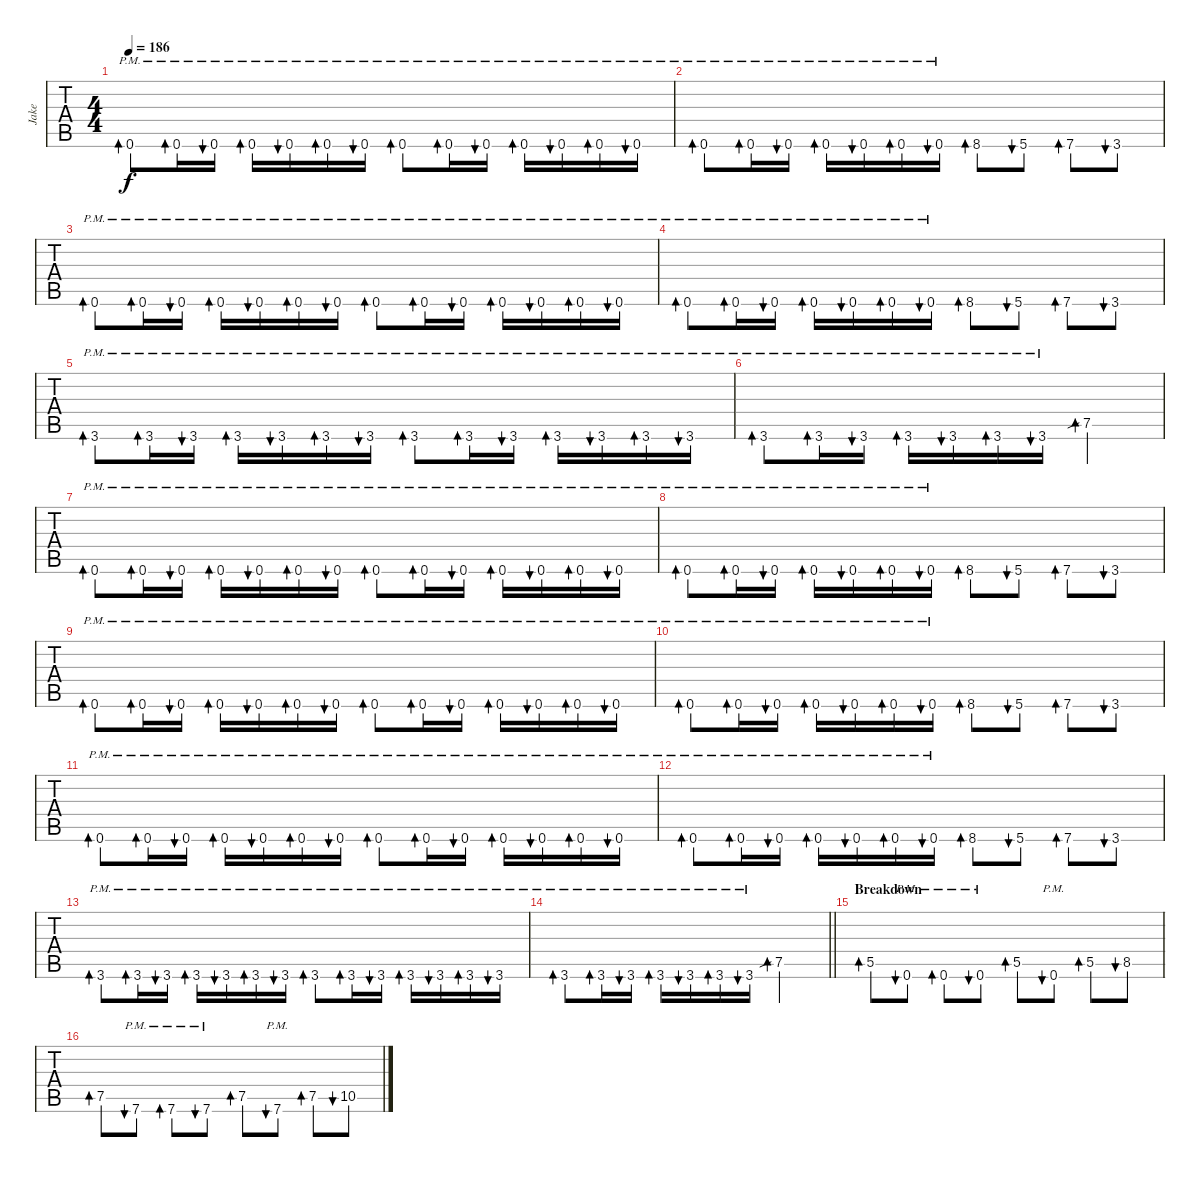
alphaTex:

\track ("Jake" "Jake") {instrument distortionguitar}
\staff {tabs}
\tuning (Eb4 Bb3 Gb3 Db3 Ab2 Db2) {hide}
\ts (4 4)
\tempo 186
\clef g2
\ks c
0.6{pm}.8{bd 60 dy f} 0.6{pm}.16{bd 60} 0.6{pm}.16{bu 60} 0.6{pm}.16{bd 60} 0.6{pm}.16{bu 60} 0.6{pm}.16{bd 60} 0.6{pm}.16{bu 60} 0.6{pm}.8{bd 60} 0.6{pm}.16{bd 60} 0.6{pm}.16{bu 60} 0.6{pm}.16{bd 60} 0.6{pm}.16{bu 60} 0.6{pm}.16{bd 60} 0.6{pm}.16{bu 60} |
0.6{pm}.8{bd 60} 0.6{pm}.16{bd 60} 0.6{pm}.16{bu 60} 0.6{pm}.16{bd 60} 0.6{pm}.16{bu 60} 0.6{pm}.16{bd 60} 0.6{pm}.16{bu 60} 8.6.8{bd 60} 5.6.8{bu 60} 7.6.8{bd 60} 3.6.8{bu 60} |
0.6{pm}.8{bd 60} 0.6{pm}.16{bd 60} 0.6{pm}.16{bu 60} 0.6{pm}.16{bd 60} 0.6{pm}.16{bu 60} 0.6{pm}.16{bd 60} 0.6{pm}.16{bu 60} 0.6{pm}.8{bd 60} 0.6{pm}.16{bd 60} 0.6{pm}.16{bu 60} 0.6{pm}.16{bd 60} 0.6{pm}.16{bu 60} 0.6{pm}.16{bd 60} 0.6{pm}.16{bu 60} |
0.6{pm}.8{bd 60} 0.6{pm}.16{bd 60} 0.6{pm}.16{bu 60} 0.6{pm}.16{bd 60} 0.6{pm}.16{bu 60} 0.6{pm}.16{bd 60} 0.6{pm}.16{bu 60} 8.6.8{bd 60} 5.6.8{bu 60} 7.6.8{bd 60} 3.6.8{bu 60} |
3.6{pm}.8{bd 60} 3.6{pm}.16{bd 60} 3.6{pm}.16{bu 60} 3.6{pm}.16{bd 60} 3.6{pm}.16{bu 60} 3.6{pm}.16{bd 60} 3.6{pm}.16{bu 60} 3.6{pm}.8{bd 60} 3.6{pm}.16{bd 60} 3.6{pm}.16{bu 60} 3.6{pm}.16{bd 60} 3.6{pm}.16{bu 60} 3.6{pm}.16{bd 60} 3.6{pm}.16{bu 60} |
3.6{pm}.8{bd 60} 3.6{pm}.16{bd 60} 3.6{pm}.16{bu 60} 3.6{pm}.16{bd 60} 3.6{pm}.16{bu 60} 3.6{pm}.16{bd 60} 3.6{pm}.16{bu 60} 7.5{sib}.2{bd 60} |
0.6{pm}.8{bd 60} 0.6{pm}.16{bd 60} 0.6{pm}.16{bu 60} 0.6{pm}.16{bd 60} 0.6{pm}.16{bu 60} 0.6{pm}.16{bd 60} 0.6{pm}.16{bu 60} 0.6{pm}.8{bd 60} 0.6{pm}.16{bd 60} 0.6{pm}.16{bu 60} 0.6{pm}.16{bd 60} 0.6{pm}.16{bu 60} 0.6{pm}.16{bd 60} 0.6{pm}.16{bu 60} |
0.6{pm}.8{bd 60} 0.6{pm}.16{bd 60} 0.6{pm}.16{bu 60} 0.6{pm}.16{bd 60} 0.6{pm}.16{bu 60} 0.6{pm}.16{bd 60} 0.6{pm}.16{bu 60} 8.6.8{bd 60} 5.6.8{bu 60} 7.6.8{bd 60} 3.6.8{bu 60} |
0.6{pm}.8{bd 60} 0.6{pm}.16{bd 60} 0.6{pm}.16{bu 60} 0.6{pm}.16{bd 60} 0.6{pm}.16{bu 60} 0.6{pm}.16{bd 60} 0.6{pm}.16{bu 60} 0.6{pm}.8{bd 60} 0.6{pm}.16{bd 60} 0.6{pm}.16{bu 60} 0.6{pm}.16{bd 60} 0.6{pm}.16{bu 60} 0.6{pm}.16{bd 60} 0.6{pm}.16{bu 60} |
0.6{pm}.8{bd 60} 0.6{pm}.16{bd 60} 0.6{pm}.16{bu 60} 0.6{pm}.16{bd 60} 0.6{pm}.16{bu 60} 0.6{pm}.16{bd 60} 0.6{pm}.16{bu 60} 8.6.8{bd 60} 5.6.8{bu 60} 7.6.8{bd 60} 3.6.8{bu 60} |
0.6{pm}.8{bd 60} 0.6{pm}.16{bd 60} 0.6{pm}.16{bu 60} 0.6{pm}.16{bd 60} 0.6{pm}.16{bu 60} 0.6{pm}.16{bd 60} 0.6{pm}.16{bu 60} 0.6{pm}.8{bd 60} 0.6{pm}.16{bd 60} 0.6{pm}.16{bu 60} 0.6{pm}.16{bd 60} 0.6{pm}.16{bu 60} 0.6{pm}.16{bd 60} 0.6{pm}.16{bu 60} |
0.6{pm}.8{bd 60} 0.6{pm}.16{bd 60} 0.6{pm}.16{bu 60} 0.6{pm}.16{bd 60} 0.6{pm}.16{bu 60} 0.6{pm}.16{bd 60} 0.6{pm}.16{bu 60} 8.6.8{bd 60} 5.6.8{bu 60} 7.6.8{bd 60} 3.6.8{bu 60} |
3.6{pm}.8{bd 60} 3.6{pm}.16{bd 60} 3.6{pm}.16{bu 60} 3.6{pm}.16{bd 60} 3.6{pm}.16{bu 60} 3.6{pm}.16{bd 60} 3.6{pm}.16{bu 60} 3.6{pm}.8{bd 60} 3.6{pm}.16{bd 60} 3.6{pm}.16{bu 60} 3.6{pm}.16{bd 60} 3.6{pm}.16{bu 60} 3.6{pm}.16{bd 60} 3.6{pm}.16{bu 60} |
\barLineRight lightlight
3.6{pm}.8{bd 60} 3.6{pm}.16{bd 60} 3.6{pm}.16{bu 60} 3.6{pm}.16{bd 60} 3.6{pm}.16{bu 60} 3.6{pm}.16{bd 60} 3.6{pm}.16{bu 60} 7.5{sib}.2{bd 60} |
\section ("" "Breakdown")
5.5.8{bd 60} 0.6{pm}.8{bu 60} 0.6{pm}.8{bd 60} 0.6{pm}.8{bu 60} 5.5.8{bd 60} 0.6{pm}.8{bu 60} 5.5.8{bd 60} 8.5.8{bu 60} |
7.5.8{bd 60} 7.6{pm}.8{bu 60} 7.6{pm}.8{bd 60} 7.6{pm}.8{bu 60} 7.5.8{bd 60} 7.6{pm}.8{bu 60} 7.5.8{bd 60} 10.5.8{bu 60}
